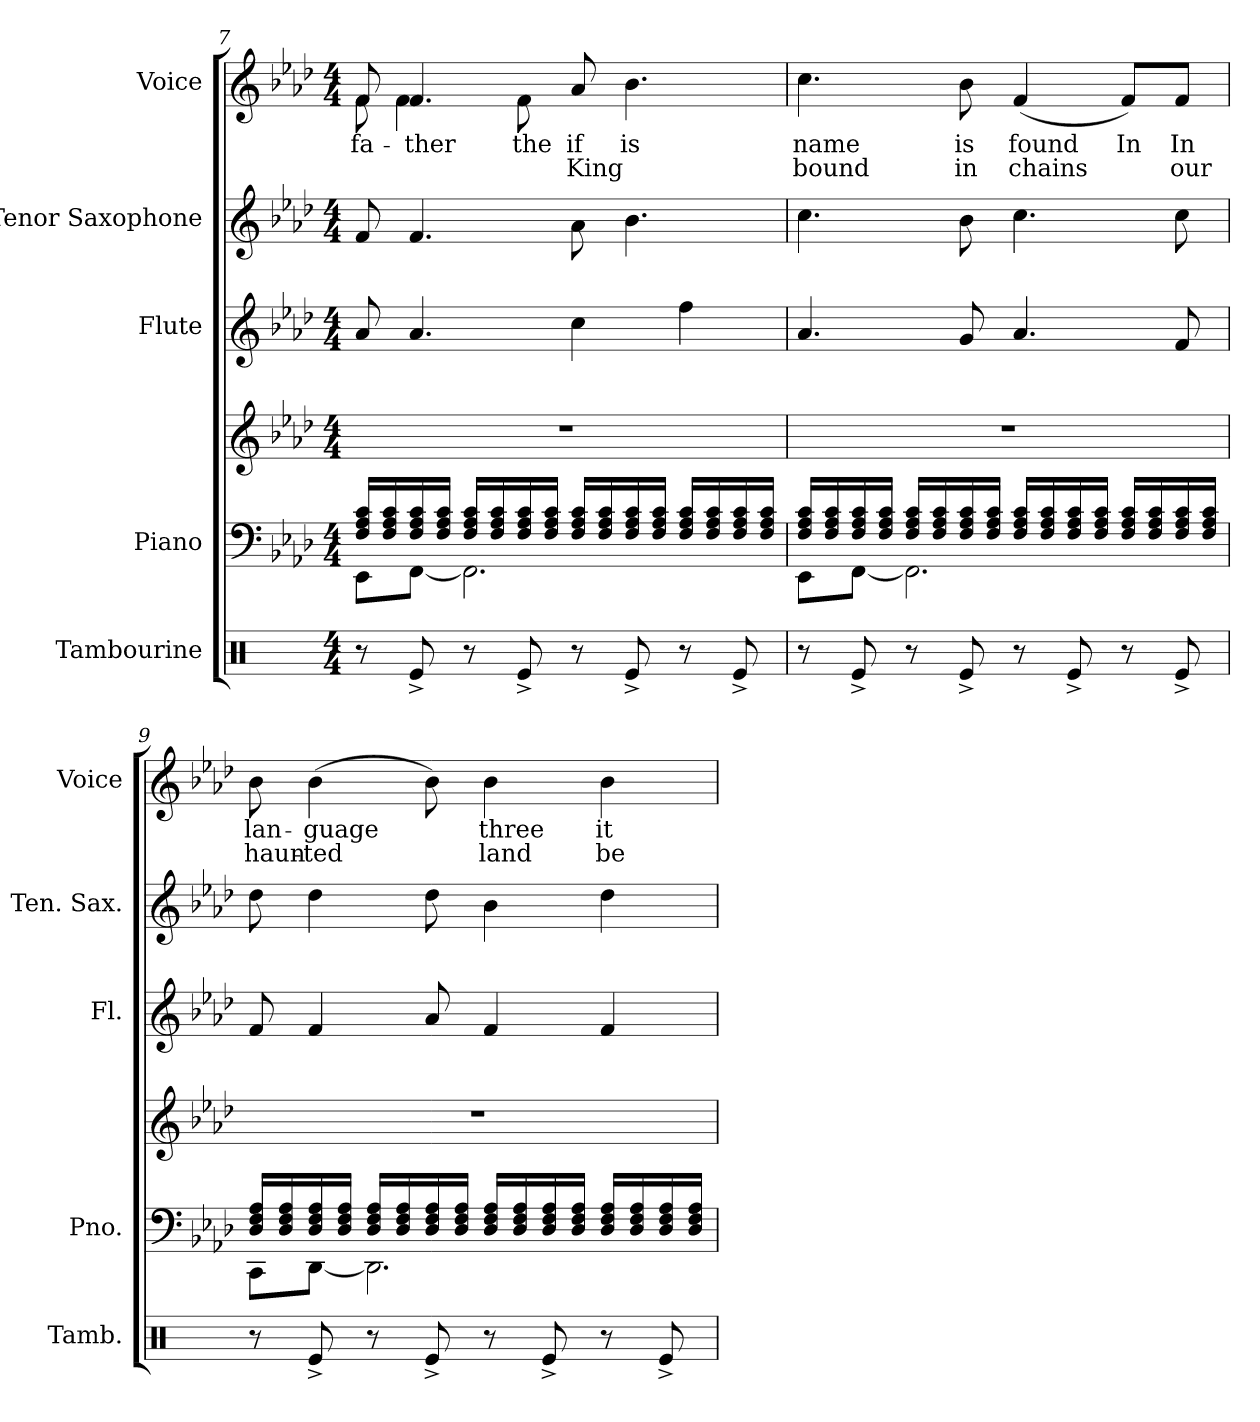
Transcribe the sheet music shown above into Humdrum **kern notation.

**kern	**kern	**kern	**kern	**kern	**kern	**text	**text
*part5	*part4	*part4	*part3	*part2	*part1	*part1	*part1
*staff6	*staff5	*staff4	*staff3	*staff2	*staff1	*staff1	*staff1
*I"Tambourine	*I"Piano	*	*I"Flute	*I"Tenor Saxophone	*I"Voice	*	*
*I'Tamb.	*I'Pno.	*	*I'Fl.	*I'Ten. Sax.	*I'Voice	*	*
!!LO:LB:g=z
*clefX	*clefF4	*clefG2	*clefG2	*clefG2	*clefG2	*	*
*	*	*	*	*ITrd8c14	*	*	*
*k[]	*k[b-e-a-d-]	*k[b-e-a-d-]	*k[b-e-a-d-]	*k[b-e-a-d-]	*k[b-e-a-d-]	*	*
*C:	*A-:	*A-:	*A-:	*A-:	*A-:	*	*
*M4/4	*M4/4	*M4/4	*M4/4	*M4/4	*M4/4	*	*
=7	=7	=7	=7	=7	=7	=7	=7
*	*^	*	*	*	*	*	*
!	!	!	!	!	!	!	!LO:LY:b:color=#000000	!
*	*	*	*	*	*	*^	*	*
!	!	!	!	!	!	!	!	!LO:LY:b:color=#000000	!
8r	16Fi/ 16A-i 16ciLL	8EE-i\L	1r	8a-i/	8Fi/	8fi/	8fi\	fa-	.
.	16Fi/ 16A-i 16ci	.	.	.	.	.	.	.	.
!	!	!	!	!	!	!	!	!LO:LY:b:color=#000000	!
!	!	!	!	!	!	!	!	!LO:LY:b:color=#000000	!
8Re^i/	16Fi/ 16A-i 16ci	[8FFi\J	.	4.a-i/	4.Fi/	4.fi/	4fi\	-ther	.
.	16Fi/ 16A-i 16ciJJ	.	.	.	.	.	.	.	.
8r	16Fi/ 16A-i 16ciLL	2.FFi\]	.	.	.	.	.	.	.
.	16Fi/ 16A-i 16ci	.	.	.	.	.	.	.	.
!	!	!	!	!	!	!	!	!LO:LY:b:color=#000000	!
8Re^i/	16Fi/ 16A-i 16ci	.	.	.	.	.	8fi\	the	.
.	16Fi/ 16A-i 16ciJJ	.	.	.	.	.	.	.	.
!	!	!	!	!	!	!	!	!LO:LY:b:color=#000000	!LO:LY:b:color=#000000
8r	16Fi/ 16A-i 16ciLL	.	.	4cci\	8A-i\	8a-i/	2ryy	if	King
.	16Fi/ 16A-i 16ci	.	.	.	.	.	.	.	.
!	!	!	!	!	!	!	!	!LO:LY:b:color=#000000	!
8Re^i/	16Fi/ 16A-i 16ci	.	.	.	4.B-i\	4.b-i\	.	is	.
.	16Fi/ 16A-i 16ciJJ	.	.	.	.	.	.	.	.
8r	16Fi/ 16A-i 16ciLL	.	.	4ffi\	.	.	.	.	.
.	16Fi/ 16A-i 16ci	.	.	.	.	.	.	.	.
8Re^i/	16Fi/ 16A-i 16ci	.	.	.	.	.	.	.	.
.	16Fi/ 16A-i 16ciJJ	.	.	.	.	.	.	.	.
*	*	*	*	*	*	*v	*v	*	*
=8	=8	=8	=8	=8	=8	=8	=8	=8
!	!	!	!	!	!	!	!LO:LY:b:color=#000000	!LO:LY:b:color=#000000
8r	16Fi/ 16A-i 16ciLL	8EE-i\L	1r	4.a-i/	4.ci\	4.cci\	name	bound
.	16Fi/ 16A-i 16ci	.	.	.	.	.	.	.
8Re^i/	16Fi/ 16A-i 16ci	[8FFi\J	.	.	.	.	.	.
.	16Fi/ 16A-i 16ciJJ	.	.	.	.	.	.	.
8r	16Fi/ 16A-i 16ciLL	2.FFi\]	.	.	.	.	.	.
.	16Fi/ 16A-i 16ci	.	.	.	.	.	.	.
!	!	!	!	!	!	!	!LO:LY:b:color=#000000	!LO:LY:b:color=#000000
8Re^i/	16Fi/ 16A-i 16ci	.	.	8gi/	8B-i\	8b-i\	is	in
.	16Fi/ 16A-i 16ciJJ	.	.	.	.	.	.	.
!	!	!	!	!	!	!	!LO:LY:b:color=#000000	!LO:LY:b:color=#000000
8r	16Fi/ 16A-i 16ciLL	.	.	4.a-i/	4.ci\	(4fi/	found	chains
.	16Fi/ 16A-i 16ci	.	.	.	.	.	.	.
8Re^i/	16Fi/ 16A-i 16ci	.	.	.	.	.	.	.
.	16Fi/ 16A-i 16ciJJ	.	.	.	.	.	.	.
!	!	!	!	!	!	!	!LO:LY:b:color=#000000	!
8r	16Fi/ 16A-i 16ciLL	.	.	.	.	8fi/L)	In	.
.	16Fi/ 16A-i 16ci	.	.	.	.	.	.	.
!	!	!	!	!	!	!	!LO:LY:b:color=#000000	!LO:LY:b:color=#000000
8Re^i/	16Fi/ 16A-i 16ci	.	.	8fi/	8ci\	8fi/J	In	our
.	16Fi/ 16A-i 16ciJJ	.	.	.	.	.	.	.
=9	=9	=9	=9	=9	=9	=9	=9	=9
!	!	!	!	!	!	!	!LO:LY:b:color=#000000	!LO:LY:b:color=#000000
8r	16D-i/ 16Fi 16A-iLL	8CCi\L	1r	8fi/	8d-i\	8b-i\	lan-	haun-
.	16D-i/ 16Fi 16A-i	.	.	.	.	.	.	.
!	!	!	!	!	!	!	!LO:LY:b:color=#000000	!LO:LY:b:color=#000000
8Re^i/	16D-i/ 16Fi 16A-i	[8DD-i\J	.	4fi/	4d-i\	(4b-i\	-guage	-ted
.	16D-i/ 16Fi 16A-iJJ	.	.	.	.	.	.	.
8r	16D-i/ 16Fi 16A-iLL	2.DD-i\]	.	.	.	.	.	.
.	16D-i/ 16Fi 16A-i	.	.	.	.	.	.	.
8Re^i/	16D-i/ 16Fi 16A-i	.	.	8a-i/	8d-i\	8b-i\)	.	.
.	16D-i/ 16Fi 16A-iJJ	.	.	.	.	.	.	.
!	!	!	!	!	!	!	!LO:LY:b:color=#000000	!LO:LY:b:color=#000000
8r	16D-i/ 16Fi 16A-iLL	.	.	4fi/	4B-i\	4b-i\	three	land
.	16D-i/ 16Fi 16A-i	.	.	.	.	.	.	.
8Re^i/	16D-i/ 16Fi 16A-i	.	.	.	.	.	.	.
.	16D-i/ 16Fi 16A-iJJ	.	.	.	.	.	.	.
!	!	!	!	!	!	!	!LO:LY:b:color=#000000	!LO:LY:b:color=#000000
8r	16D-i/ 16Fi 16A-iLL	.	.	4fi/	4d-i\	4b-i\	it	be-
.	16D-i/ 16Fi 16A-i	.	.	.	.	.	.	.
8Re^i/	16D-i/ 16Fi 16A-i	.	.	.	.	.	.	.
.	16D-i/ 16Fi 16A-iJJ	.	.	.	.	.	.	.
*	*v	*v	*	*	*	*	*	*
=	=	=	=	=	=	=	=
*-	*-	*-	*-	*-	*-	*-	*-
